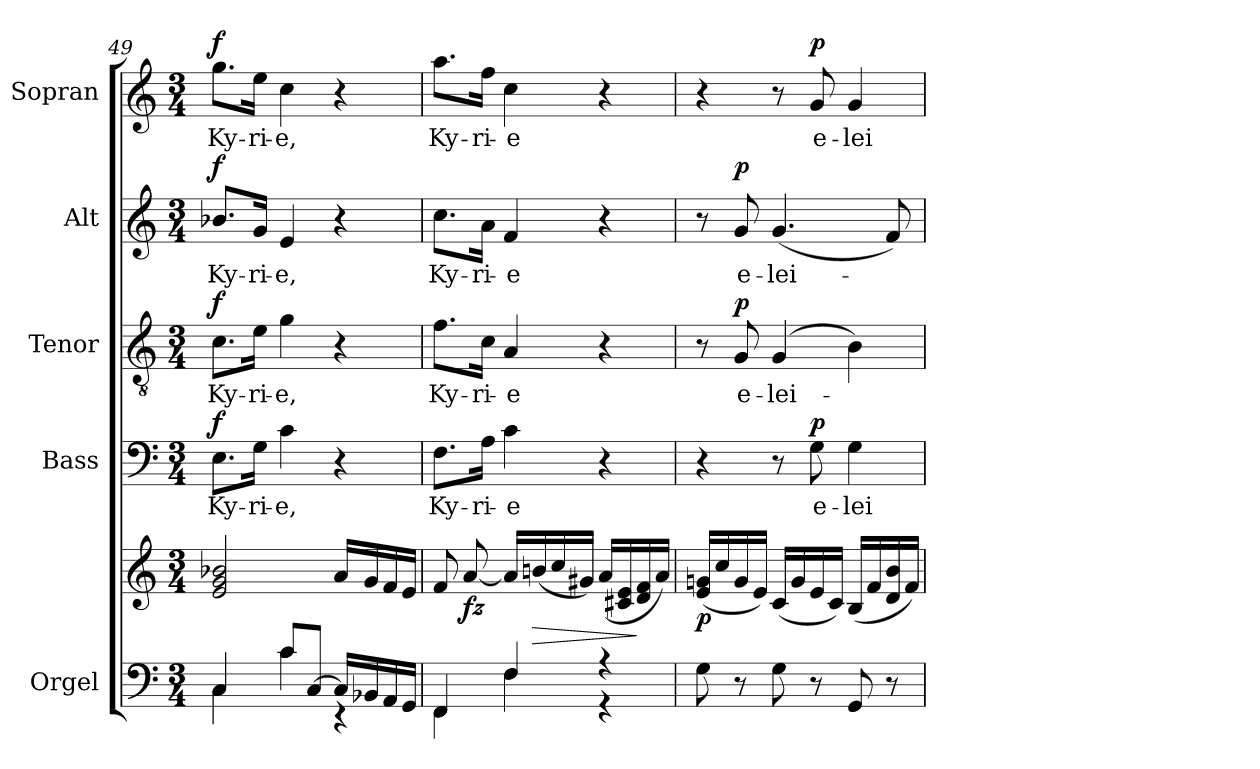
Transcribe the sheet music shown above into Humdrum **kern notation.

**kern	**kern	**dynam	**kern	**text	**dynam	**kern	**text	**dynam	**kern	**text	**dynam	**kern	**text	**dynam
*part5	*part5	*part5	*part4	*part4	*part4	*part3	*part3	*part3	*part2	*part2	*part2	*part1	*part1	*part1
*staff6	*staff5	*staff5/6	*staff4	*staff4	*staff4	*staff3	*staff3	*staff3	*staff2	*staff2	*staff2	*staff1	*staff1	*staff1
*I"Orgel	*	*	*I"Bass	*	*	*I"Tenor	*	*	*I"Alt	*	*	*I"Sopran	*	*
*I'Org.	*	*	*I'B.	*	*	*I'T.	*	*	*I'A.	*	*	*I'S.	*	*
*clefF4	*clefG2	*	*clefF4	*	*	*clefGv2	*	*	*clefG2	*	*	*clefG2	*	*
*k[]	*k[]	*	*k[]	*	*	*k[]	*	*	*k[]	*	*	*k[]	*	*
*C:	*C:	*	*C:	*	*	*C:	*	*	*C:	*	*	*C:	*	*
*M3/4	*M3/4	*	*M3/4	*	*	*M3/4	*	*	*M3/4	*	*	*M3/4	*	*
=49	=49	=49	=49	=49	=49	=49	=49	=49	=49	=49	=49	=49	=49	=49
*^	*	*	*	*	*	*	*	*	*	*	*	*	*	*
!	!	!	!	!	!LO:LY:b	!LO:DY:a	!	!LO:LY:b	!LO:DY:a	!	!LO:LY:b	!LO:DY:a	!	!LO:LY:b	!LO:DY:a
4C/	4C\	2e/ 2g/ 2b-X/	.	8.E\L	Ky-	f	8.c\L	Ky-	f	8.b-X/L	Ky-	f	8.gg\L	Ky-	f
!	!	!	!	!	!LO:LY:b	!	!	!LO:LY:b	!	!	!LO:LY:b	!	!	!LO:LY:b	!
.	.	.	.	16G\Jk	-ri-	.	16e\Jk	-ri-	.	16g/Jk	-ri-	.	16ee\Jk	-ri-	.
!	!	!	!	!	!LO:LY:b	!	!	!LO:LY:b	!	!	!LO:LY:b	!	!	!LO:LY:b	!
8c/L	4c\	.	.	4c\	-e,	.	4g\	-e,	.	4e/	-e,	.	4cc\	-e,	.
[>8C/J	.	.	.	.	.	.	.	.	.	.	.	.	.	.	.
16C/LL]	4rEE	16a/LL	.	4r	.	.	4r	.	.	4r	.	.	4r	.	.
16BB-X/	.	16g/	.	.	.	.	.	.	.	.	.	.	.	.	.
16AA/	.	16f/	.	.	.	.	.	.	.	.	.	.	.	.	.
16GG/JJ	.	16e/JJ	.	.	.	.	.	.	.	.	.	.	.	.	.
=50	=50	=50	=50	=50	=50	=50	=50	=50	=50	=50	=50	=50	=50	=50	=50
!	!	!	!	!	!LO:LY:b	!	!	!LO:LY:b	!	!	!LO:LY:b	!	!	!LO:LY:b	!
4FF/	4FF\	8f/	.	8.F\L	Ky-	.	8.f\L	Ky-	.	8.cc\L	Ky-	.	8.aa\L	Ky-	.
!	!	!	!LO:DY:b	!	!	!	!	!	!	!	!	!	!	!	!
.	.	[8a/	fz	.	.	.	.	.	.	.	.	.	.	.	.
!	!	!	!	!	!LO:LY:b	!	!	!LO:LY:b	!	!	!LO:LY:b	!	!	!LO:LY:b	!
.	.	.	.	16A\Jk	-ri-	.	16c\Jk	-ri-	.	16a\Jk	-ri-	.	16ff\Jk	-ri-	.
!	!	!	!	!	!LO:LY:b	!	!	!LO:LY:b	!	!	!LO:LY:b	!	!	!LO:LY:b	!
4F/	4F\	16a/LL]	.	4c\	-e	.	4A/	-e	.	4f/	-e	.	4cc\	-e	.
!	!	!	!LO:HP:b	!	!	!	!	!	!	!	!	!	!	!	!
.	.	(<16bn/	>	.	.	.	.	.	.	.	.	.	.	.	.
.	.	16cc/	.	.	.	.	.	.	.	.	.	.	.	.	.
.	.	16g#X/JJ)	.	.	.	.	.	.	.	.	.	.	.	.	.
4r	4r	(<16a/LL	.	4r	.	.	4r	.	.	4r	.	.	4r	.	.
.	.	16c#X/ 16e/	.	.	.	.	.	.	.	.	.	.	.	.	.
.	.	16d/ 16f/	]	.	.	.	.	.	.	.	.	.	.	.	.
.	.	16a/JJ)	.	.	.	.	.	.	.	.	.	.	.	.	.
*v	*v	*	*	*	*	*	*	*	*	*	*	*	*	*	*
=51	=51	=51	=51	=51	=51	=51	=51	=51	=51	=51	=51	=51	=51	=51
!	!	!LO:DY:b	!	!	!	!	!	!	!	!	!	!	!	!
8G\	(<16e/ 16gn/LL	p	4r	.	.	8r	.	.	8r	.	.	4r	.	.
.	16cc/	.	.	.	.	.	.	.	.	.	.	.	.	.
!	!	!	!	!	!	!	!LO:LY:b	!LO:DY:a	!	!LO:LY:b	!LO:DY:a	!	!	!
8r	16g/	.	.	.	.	8G/	e-	p	8g/	e-	p	.	.	.
.	16e/JJ)	.	.	.	.	.	.	.	.	.	.	.	.	.
!	!	!	!	!	!	!	!LO:LY:b	!	!	!LO:LY:b	!	!	!	!
8G\	(<16c/LL	.	8r	.	.	(4G/	-lei-	.	(<4.g/	-lei-	.	8r	.	.
.	16g/	.	.	.	.	.	.	.	.	.	.	.	.	.
!	!	!	!	!LO:LY:b	!LO:DY:a	!	!	!	!	!	!	!	!LO:LY:b	!LO:DY:a
8r	16e/	.	8G\	e-	p	.	.	.	.	.	.	8g/	e-	p
.	16c/JJ)	.	.	.	.	.	.	.	.	.	.	.	.	.
!	!	!	!	!LO:LY:b	!	!	!	!	!	!	!	!	!LO:LY:b	!
8GG/	(<16B/LL	.	4G\	-lei-	.	4B\)	.	.	.	.	.	4g/	-lei-	.
.	16f/	.	.	.	.	.	.	.	.	.	.	.	.	.
8r	16d/ 16b/	.	.	.	.	.	.	.	8f/)	.	.	.	.	.
.	16f/JJ)	.	.	.	.	.	.	.	.	.	.	.	.	.
=	=	=	=	=	=	=	=	=	=	=	=	=	=	=
*-	*-	*-	*-	*-	*-	*-	*-	*-	*-	*-	*-	*-	*-	*-
